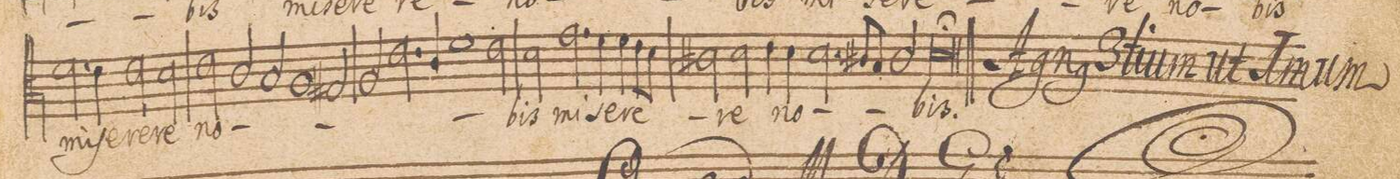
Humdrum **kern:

**kern	**text
*I"ALTVS.	*
*clefC3	*
*k[]	*
*met(c|)	*
*M2/1	*
2.f\	mi-
4e\	-ſe-
=49-	=49-
2e\	-re-
2d\	-re
2e\	no-
2cny/	.
=50-	=50-
2B/	.
1A/	.
2G#X/	.
=51-	=51-
2A/	.
2.e\	.
4c/	.
1f\	.
=52-	=52-
2e\	.
2d\	-bis
2.g\	mi-
=53-	=53-
4f\	-se-
4f\	-re-
8e\L	.
8d\J	.
2c#X\	.
2d\	-re
=54-	=54-
4e\	no-
4d\	.
2.d\	.
8c#X/L	.
8B/J	.
2c#\	.
=55-	=55-
0d\;	-bis.
==	==
*-	*-
